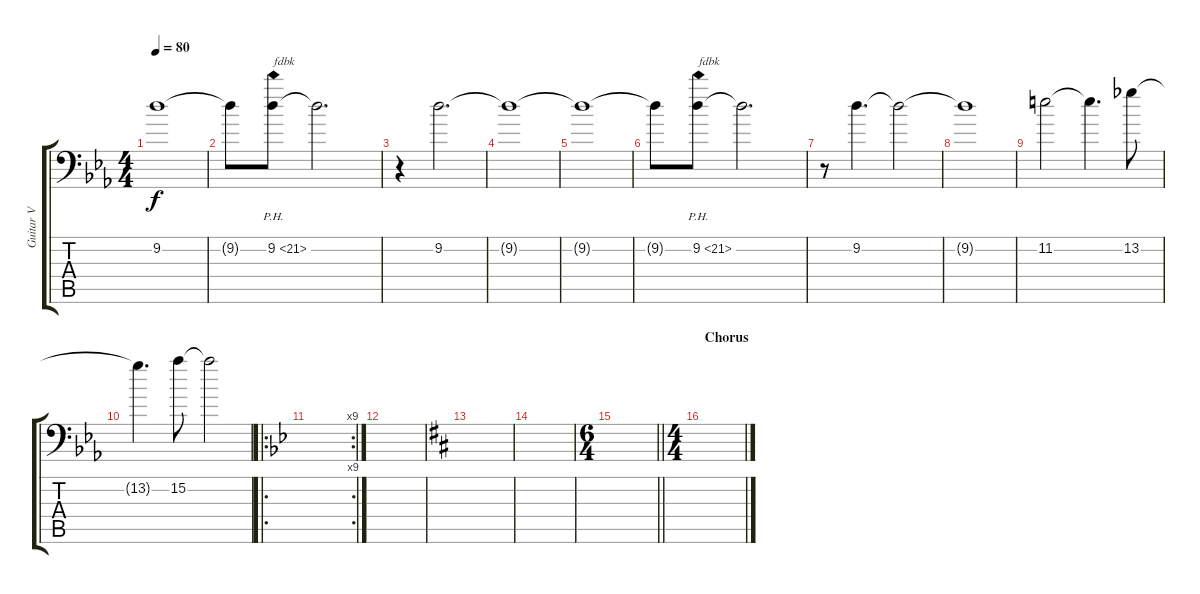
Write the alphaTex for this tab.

\track ("Guitar V" "Guitar V") {instrument distortionguitar}
\staff {score tabs}
\tuning (Bb3 F3 Db3 Ab2 Eb2 Eb1) {hide}
\ts (4 4)
\tempo 80
\clef f4
\ks eb
9.2{t}.1{dy f} |
9.2{t}.8 9.2{ph 12}.8{txt "fdbk"} 9.2{t}.2{d} |
r.4 9.2.2{d} |
9.2{t}.1 |
9.2{t}.1 |
9.2{t}.8 9.2{ph 12}.8{txt "fdbk"} 9.2{t}.2{d} |
r.8 9.2.4{d} 9.2{t}.2 |
9.2{t}.1 |
11.2.2 11.2{t}.4{d} 13.2.8 |
13.2{t}.4{d} 15.2.8 15.2{t}.2 |
\ro
\rc 9
\ks bb
|
|
\ks d
|
|
\ts (6 4)
\barLineRight lightlight
|
\ts (4 4)
\section ("" "Chorus")
